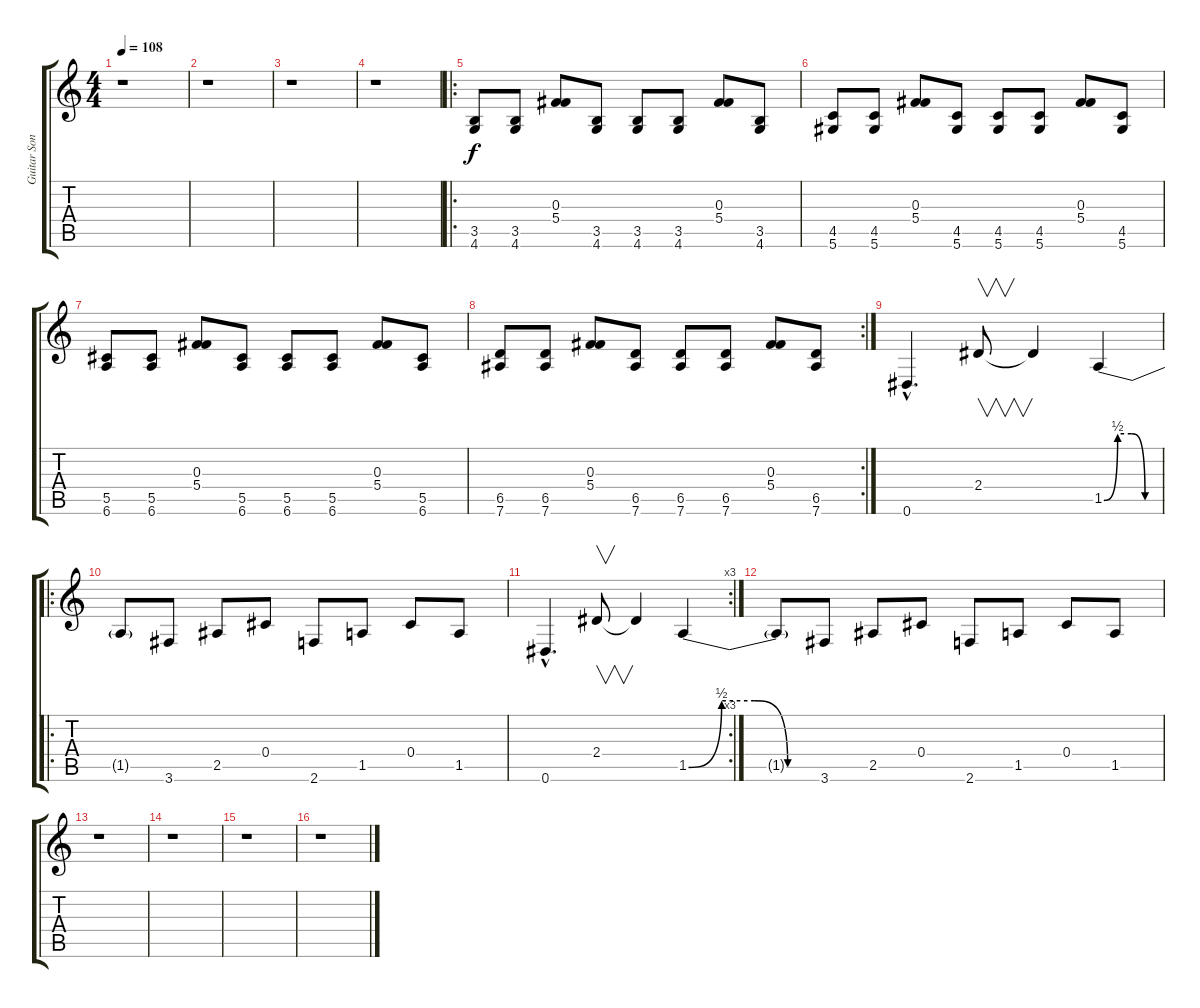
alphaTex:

\track ("Guitar Son clair" "Guitar Son") {instrument electricguitarclean}
\staff {score tabs}
\tuning (Eb4 Bb3 Gb3 Db3 Ab2 Eb2) {hide}
\ts (4 4)
\tempo 108
\clef g2
\ks c
r.1{dy f} |
r.1 |
r.1 |
r.1 |
\ro
(3.5 4.6).8 (3.5 4.6).8 (0.3 5.4).8 (3.5 4.6).8 (3.5 4.6).8 (3.5 4.6).8 (0.3 5.4).8 (3.5 4.6).8 |
(4.5 5.6).8 (4.5 5.6).8 (0.3 5.4).8 (4.5 5.6).8 (4.5 5.6).8 (4.5 5.6).8 (0.3 5.4).8 (4.5 5.6).8 |
(5.5 6.6).8 (5.5 6.6).8 (0.3 5.4).8 (5.5 6.6).8 (5.5 6.6).8 (5.5 6.6).8 (0.3 5.4).8 (5.5 6.6).8 |
\rc 2
(6.5 7.6).8 (6.5 7.6).8 (0.3 5.4).8 (6.5 7.6).8 (6.5 7.6).8 (6.5 7.6).8 (0.3 5.4).8 (6.5 7.6).8 |
0.6{hac}.4{d} 2.4.8{v} 2.4{t}.4 1.5{be (custom 0 0 15 2 30 2 45 0 60 0)}.4 |
\ro
1.5{t}.8 3.6.8 2.5.8 0.4.8 2.6.8 1.5.8 0.4.8 1.5.8 |
\rc 3
0.6{hac}.4{d} 2.4.8{v} 2.4{t}.4 1.5{be (custom 0 0 15 2 30 2 45 0 60 0)}.4 |
1.5{t}.8 3.6.8 2.5.8 0.4.8 2.6.8 1.5.8 0.4.8 1.5.8 |
r.1 |
r.1 |
r.1 |
r.1
